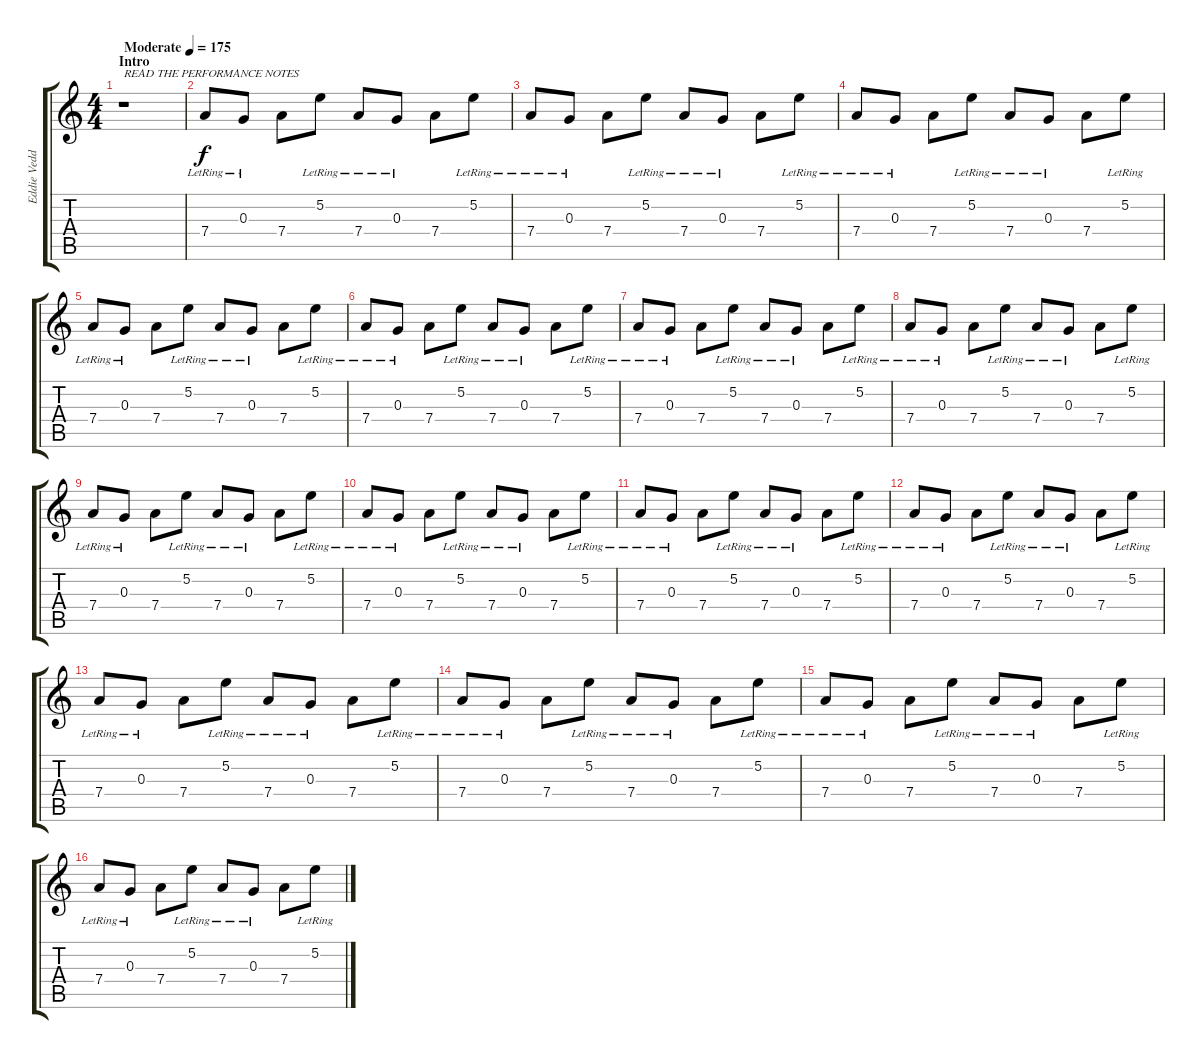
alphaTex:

\track ("Eddie Vedder" "Eddie Vedd") {instrument distortionguitar}
\staff {score tabs}
\tuning (E4 B3 G3 D3 A2 E2) {hide}
\ts (4 4)
\section ("" "Intro")
\tempo (175 "Moderate")
\clef g2
\ks c
r.1{txt "READ THE PERFORMANCE NOTES" dy f instrument distortionguitar} |
7.4{lr}.8 0.3{lr}.8 7.4.8 5.2{lr}.8 7.4{lr}.8 0.3{lr}.8 7.4.8 5.2{lr}.8 |
7.4{lr}.8 0.3{lr}.8 7.4.8 5.2{lr}.8 7.4{lr}.8 0.3{lr}.8 7.4.8 5.2{lr}.8 |
7.4{lr}.8 0.3{lr}.8 7.4.8 5.2{lr}.8 7.4{lr}.8 0.3{lr}.8 7.4.8 5.2{lr}.8 |
7.4{lr}.8 0.3{lr}.8 7.4.8 5.2{lr}.8 7.4{lr}.8 0.3{lr}.8 7.4.8 5.2{lr}.8 |
7.4{lr}.8 0.3{lr}.8 7.4.8 5.2{lr}.8 7.4{lr}.8 0.3{lr}.8 7.4.8 5.2{lr}.8 |
7.4{lr}.8 0.3{lr}.8 7.4.8 5.2{lr}.8 7.4{lr}.8 0.3{lr}.8 7.4.8 5.2{lr}.8 |
7.4{lr}.8 0.3{lr}.8 7.4.8 5.2{lr}.8 7.4{lr}.8 0.3{lr}.8 7.4.8 5.2{lr}.8 |
7.4{lr}.8 0.3{lr}.8 7.4.8 5.2{lr}.8 7.4{lr}.8 0.3{lr}.8 7.4.8 5.2{lr}.8 |
7.4{lr}.8 0.3{lr}.8 7.4.8 5.2{lr}.8 7.4{lr}.8 0.3{lr}.8 7.4.8 5.2{lr}.8 |
7.4{lr}.8 0.3{lr}.8 7.4.8 5.2{lr}.8 7.4{lr}.8 0.3{lr}.8 7.4.8 5.2{lr}.8 |
7.4{lr}.8 0.3{lr}.8 7.4.8 5.2{lr}.8 7.4{lr}.8 0.3{lr}.8 7.4.8 5.2{lr}.8 |
7.4{lr}.8 0.3{lr}.8 7.4.8 5.2{lr}.8 7.4{lr}.8 0.3{lr}.8 7.4.8 5.2{lr}.8 |
7.4{lr}.8 0.3{lr}.8 7.4.8 5.2{lr}.8 7.4{lr}.8 0.3{lr}.8 7.4.8 5.2{lr}.8 |
7.4{lr}.8 0.3{lr}.8 7.4.8 5.2{lr}.8 7.4{lr}.8 0.3{lr}.8 7.4.8 5.2{lr}.8 |
7.4{lr}.8 0.3{lr}.8 7.4.8 5.2{lr}.8 7.4{lr}.8 0.3{lr}.8 7.4.8 5.2{lr}.8
